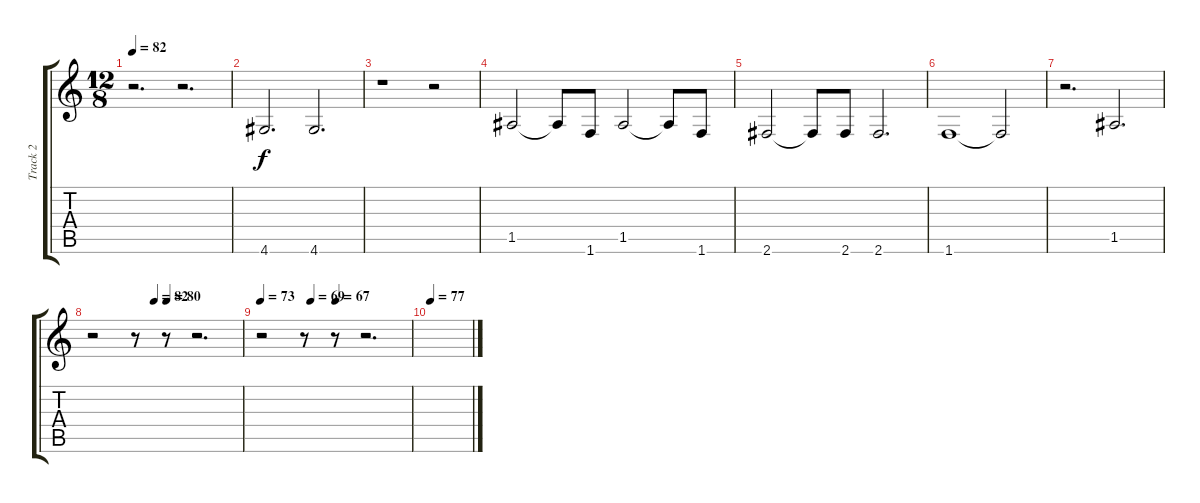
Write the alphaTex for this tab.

\track ("Track 2" "Track 2") {instrument acousticbass}
\staff {score tabs}
\tuning (E4 B3 G3 D3 A2 E2) {hide}
\ts (12 8)
\tempo 82
\clef g2
\ks c
r.2{d dy f} r.2{d} |
4.6.2{d} 4.6.2{d} |
r.1 r.2 |
1.5.2 1.5{t}.8 1.6.8 1.5.2 1.5{t}.8 1.6.8 |
2.6.2 2.6{t}.8 2.6.8 2.6.2{d} |
1.6.1 1.6{t}.2 |
r.2{d} 1.5.2{d} |
\tempo (82 0.4166666666666667)
\tempo (80 0.5)
r.2 r.8 r.8 r.2{d} |
\tempo 73
\tempo (69 0.3333333333333333)
\tempo (67 0.5)
r.2 r.8 r.8 r.2{d} |
\tempo 77
